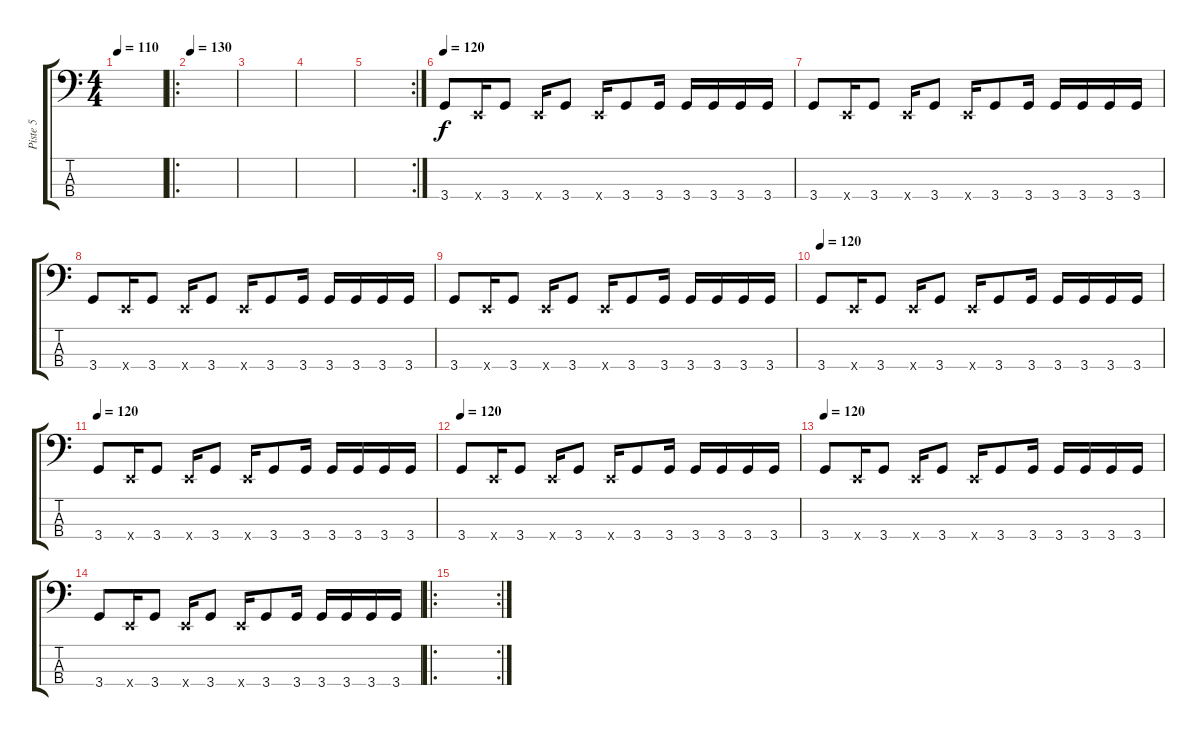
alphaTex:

\track ("Piste 5" "Piste 5") {instrument electricbassfinger}
\staff {score tabs}
\tuning (G2 D2 A1 E1) {hide}
\ts (4 4)
\tempo 110
\clef f4
\ks c
|
\ro
\tempo 130
|
|
|
\rc 2
|
\tempo 120
3.4.8 0.4{x}.16 3.4.8 0.4{x}.16 3.4.8 0.4{x}.16 3.4.8 3.4.16 3.4.16 3.4.16 3.4.16 3.4.16 |
3.4.8 0.4{x}.16 3.4.8 0.4{x}.16 3.4.8 0.4{x}.16 3.4.8 3.4.16 3.4.16 3.4.16 3.4.16 3.4.16 |
3.4.8 0.4{x}.16 3.4.8 0.4{x}.16 3.4.8 0.4{x}.16 3.4.8 3.4.16 3.4.16 3.4.16 3.4.16 3.4.16 |
3.4.8 0.4{x}.16 3.4.8 0.4{x}.16 3.4.8 0.4{x}.16 3.4.8 3.4.16 3.4.16 3.4.16 3.4.16 3.4.16 |
\tempo 120
3.4.8 0.4{x}.16 3.4.8 0.4{x}.16 3.4.8 0.4{x}.16 3.4.8 3.4.16 3.4.16 3.4.16 3.4.16 3.4.16 |
\tempo 120
3.4.8 0.4{x}.16 3.4.8 0.4{x}.16 3.4.8 0.4{x}.16 3.4.8 3.4.16 3.4.16 3.4.16 3.4.16 3.4.16 |
\tempo 120
3.4.8 0.4{x}.16 3.4.8 0.4{x}.16 3.4.8 0.4{x}.16 3.4.8 3.4.16 3.4.16 3.4.16 3.4.16 3.4.16 |
\tempo 120
3.4.8 0.4{x}.16 3.4.8 0.4{x}.16 3.4.8 0.4{x}.16 3.4.8 3.4.16 3.4.16 3.4.16 3.4.16 3.4.16 |
3.4.8 0.4{x}.16 3.4.8 0.4{x}.16 3.4.8 0.4{x}.16 3.4.8 3.4.16 3.4.16 3.4.16 3.4.16 3.4.16 |
\ro
\rc 2
